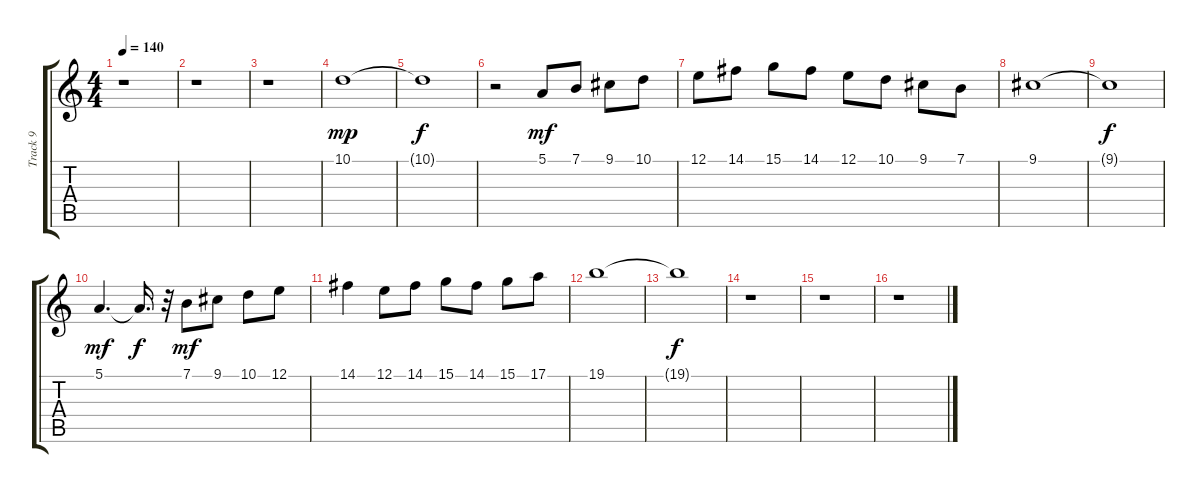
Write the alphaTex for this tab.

\track ("Track 9" "Track 9") {instrument stringensemble1}
\staff {score tabs}
\tuning (E4 B3 G3 D3 A2 E2) {hide}
\ts (4 4)
\tempo 140
\clef g2
\ks c
r.1{dy f} |
r.1 |
r.1 |
10.1.1{dy mp} |
10.1{t}.1{dy f} |
r.2 5.1.8{dy mf} 7.1.8 9.1.8 10.1.8 |
12.1.8 14.1.8 15.1.8 14.1.8 12.1.8 10.1.8 9.1.8 7.1.8 |
9.1.1 |
9.1{t}.1{dy f} |
5.1.4{d dy mf} 5.1{t}.16{d dy f} r.32 7.1.8{dy mf} 9.1.8 10.1.8 12.1.8 |
14.1.4 12.1.8 14.1.8 15.1.8 14.1.8 15.1.8 17.1.8 |
19.1.1 |
19.1{t}.1{dy f} |
r.1 |
r.1 |
r.1
